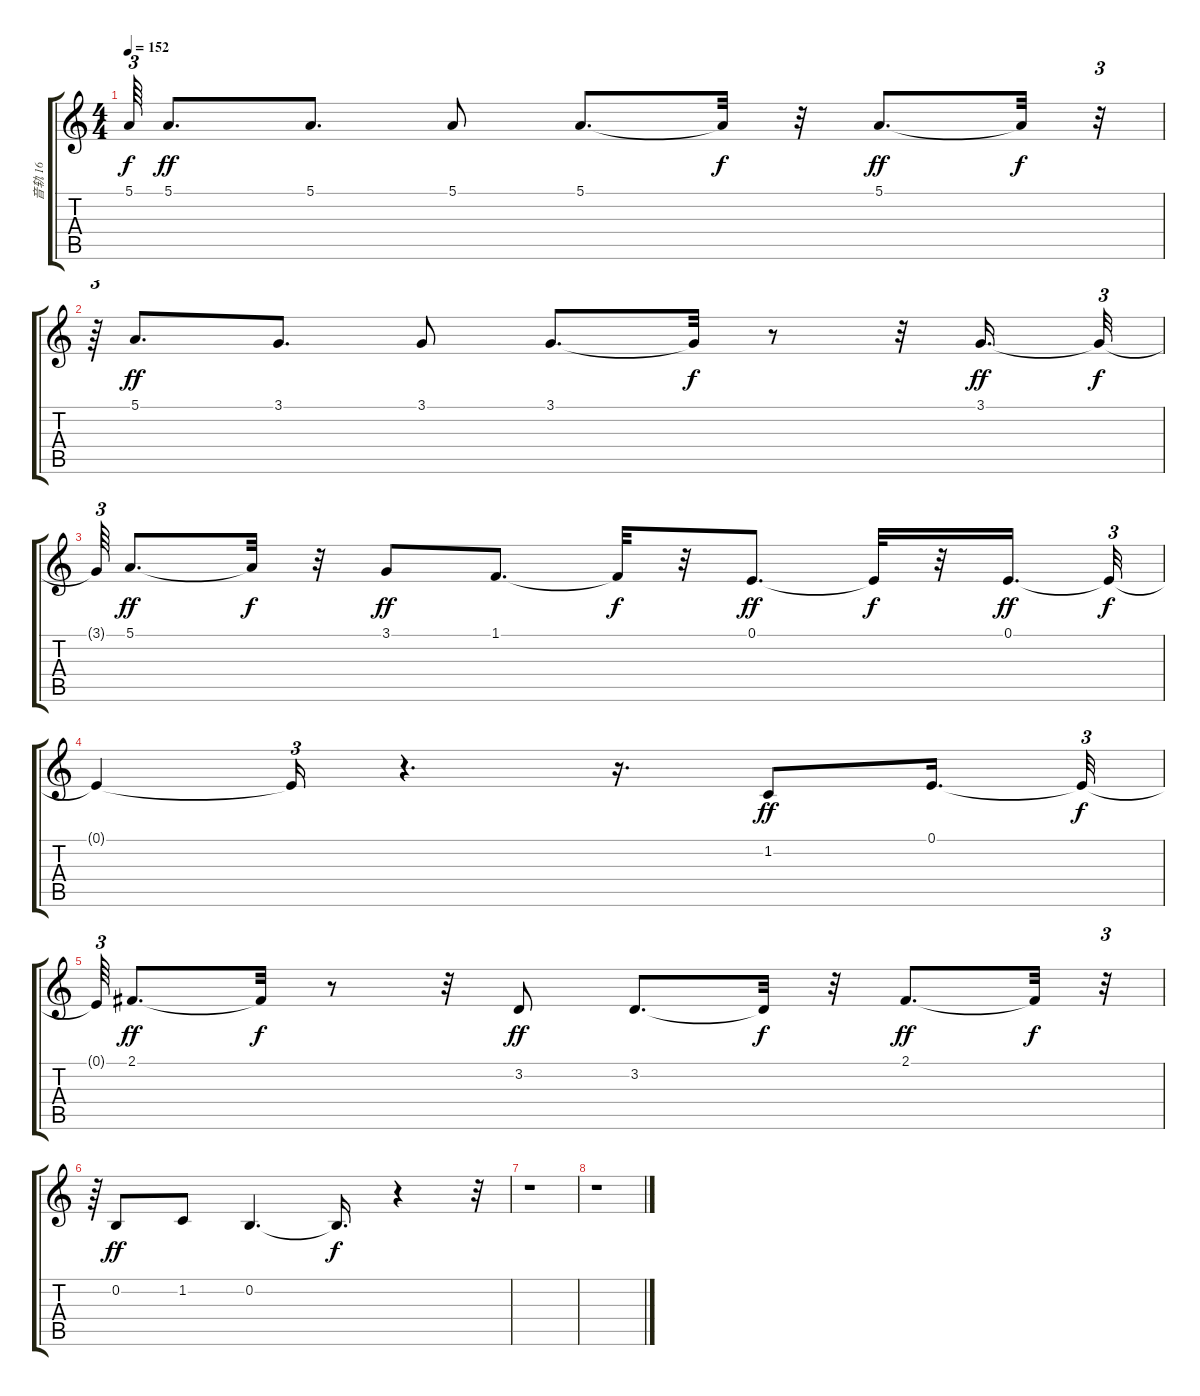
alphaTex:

\track ("音轨 16" "音轨 16") {instrument vibraphone}
\staff {score tabs}
\tuning (E4 B3 G3 D3 A2 E2) {hide}
\ts (4 4)
\tempo 152
\clef g2
\ks c
5.1{t}.64{tu (3 2) dy f} 5.1.8{d dy ff} 5.1.8{d} 5.1.8 5.1.8{d} 5.1{t}.32{dy f} r.32 5.1.8{d dy ff} 5.1{t}.32{dy f} r.32{tu (3 2)} |
r.64{tu (3 2)} 5.1.8{d dy ff} 3.1.8{d} 3.1.8 3.1.8{d} 3.1{t}.32{dy f} r.8 r.32 3.1.16{d dy ff} 3.1{t}.32{tu (3 2) dy f} |
3.1{t}.64{tu (3 2)} 5.1.8{d dy ff} 5.1{t}.32{dy f} r.32 3.1.8{dy ff} 1.1.8{d} 1.1{t}.32{dy f} r.32 0.1.8{d dy ff} 0.1{t}.32{dy f} r.32 0.1.16{d dy ff} 0.1{t}.32{tu (3 2) dy f} |
0.1{t}.4 0.1{t}.16{tu (3 2)} r.4{d} r.16{d} 1.2.8{dy ff} 0.1.16{d} 0.1{t}.32{tu (3 2) dy f} |
0.1{t}.64{tu (3 2)} 2.1.8{d dy ff} 2.1{t}.32{dy f} r.8 r.32 3.2.8{dy ff} 3.2.8{d} 3.2{t}.32{dy f} r.32 2.1.8{d dy ff} 2.1{t}.32{dy f} r.32{tu (3 2)} |
r.64{tu (3 2)} 0.2.8{dy ff} 1.2.8 0.2.4{d} 0.2{t}.16{d dy f} r.4 r.32{tu (3 2)} |
r.1 |
r.1
